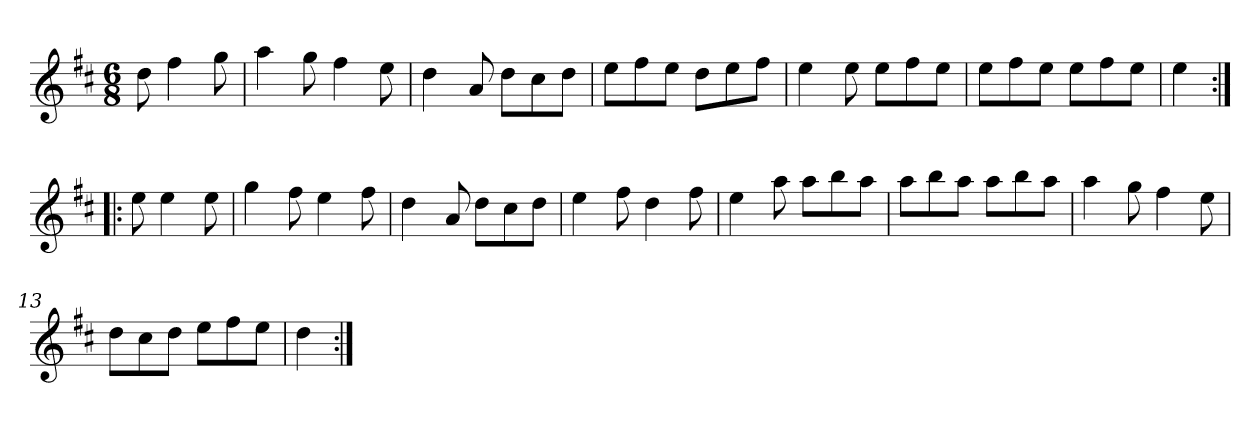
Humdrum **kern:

**kern
*part1
*staff1
*clefG2
*k[f#c#]
*D:
*M6/8
*MM120
=
8dd
4ff#
8gg
=1
4aa
8gg
4ff#
8ee
=2
4dd
8a
8dd\L
8cc#\
8dd\J
=3
8ee\L
8ff#\
8ee\J
8dd\L
8ee\
8ff#\J
=4
4ee
8ee
8ee\L
8ff#\
8ee\J
=5
8ee\L
8ff#\
8ee\J
8ee\L
8ff#\
8ee\J
=6
4ee
=:|!|:
8ee
4ee
8ee
=7
4gg
8ff#
4ee
8ff#
=8
4dd
8a
8dd\L
8cc#\
8dd\J
=9
4ee
8ff#
4dd
8ff#
=10
4ee
8aa
8aa\L
8bb\
8aa\J
=11
8aa\L
8bb\
8aa\J
8aa\L
8bb\
8aa\J
=12
4aa
8gg
4ff#
8ee
=13
8dd\L
8cc#\
8dd\J
8ee\L
8ff#\
8ee\J
=14
4dd
=:|!
*-
